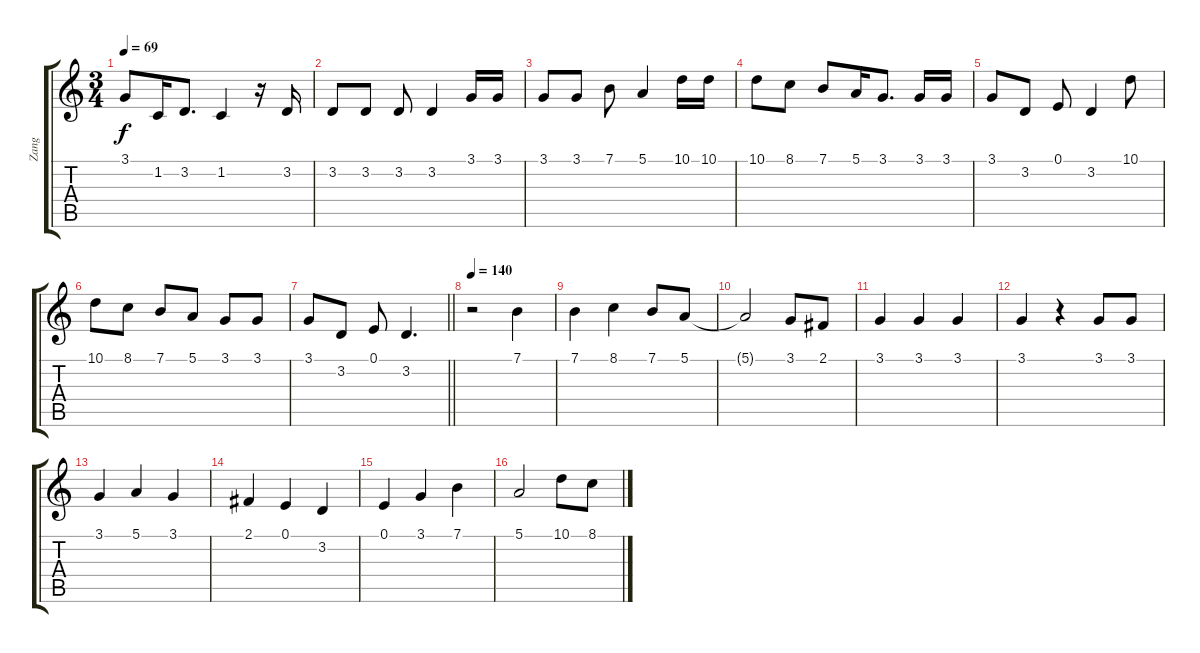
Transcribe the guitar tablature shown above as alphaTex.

\track ("Zang" "Zang") {instrument pad1newage}
\staff {score tabs}
\tuning (E4 B3 G3 D3 A2 E2) {hide}
\ts (3 4)
\tempo 69
\clef g2
\ks c
3.1.8{dy f} 1.2.16 3.2.8{d} 1.2.4 r.16 3.2.16 |
3.2.8 3.2.8 3.2.8 3.2.4 3.1.16 3.1.16 |
3.1.8 3.1.8 7.1.8 5.1.4 10.1.16 10.1.16 |
10.1.8 8.1.8 7.1.8 5.1.16 3.1.8{d} 3.1.16 3.1.16 |
3.1.8 3.2.8 0.1.8 3.2.4 10.1.8 |
10.1.8 8.1.8 7.1.8 5.1.8 3.1.8 3.1.8 |
\barLineRight lightlight
3.1.8 3.2.8 0.1.8 3.2.4{d} |
\tempo 140
r.2 7.1.4 |
7.1.4 8.1.4 7.1.8 5.1.8 |
5.1{t}.2 3.1.8 2.1.8 |
3.1.4 3.1.4 3.1.4 |
3.1.4 r.4 3.1.8 3.1.8 |
3.1.4 5.1.4 3.1.4 |
2.1.4 0.1.4 3.2.4 |
0.1.4 3.1.4 7.1.4 |
5.1.2 10.1.8 8.1.8
